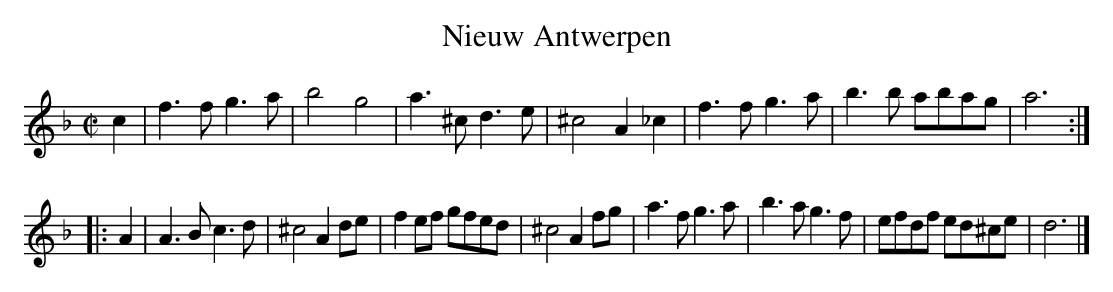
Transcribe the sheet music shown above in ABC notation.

X:1
T:Nieuw Antwerpen
M:C|
K:Dmin
c2|f3fg3a|b4g4|a3^cd3e|^c4A2_c2|f3fg3a|b3b abag|a6:|
|:A2|A3Bc3d|^c4A2de|f2ef gfed|^c4A2fg|a3fg3a|b3ag3f|efdf ed^ce|d6|]
